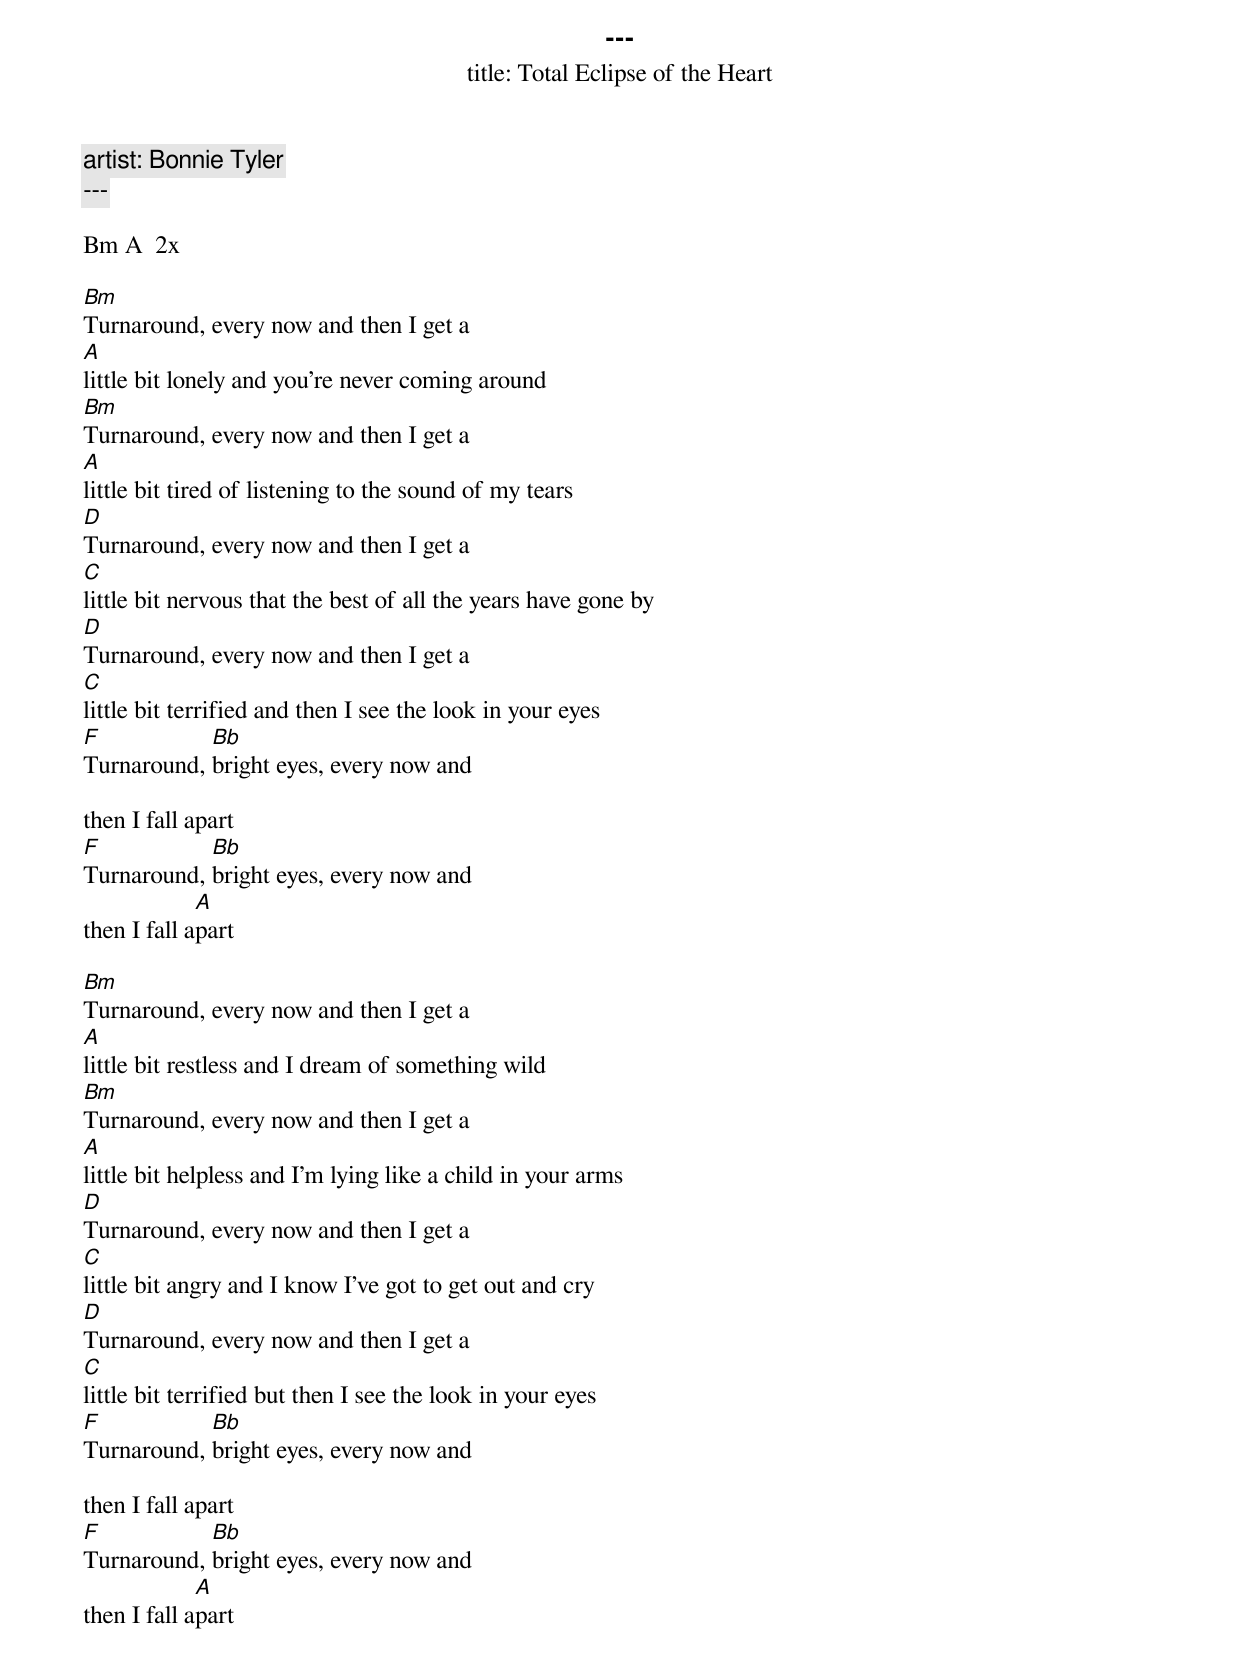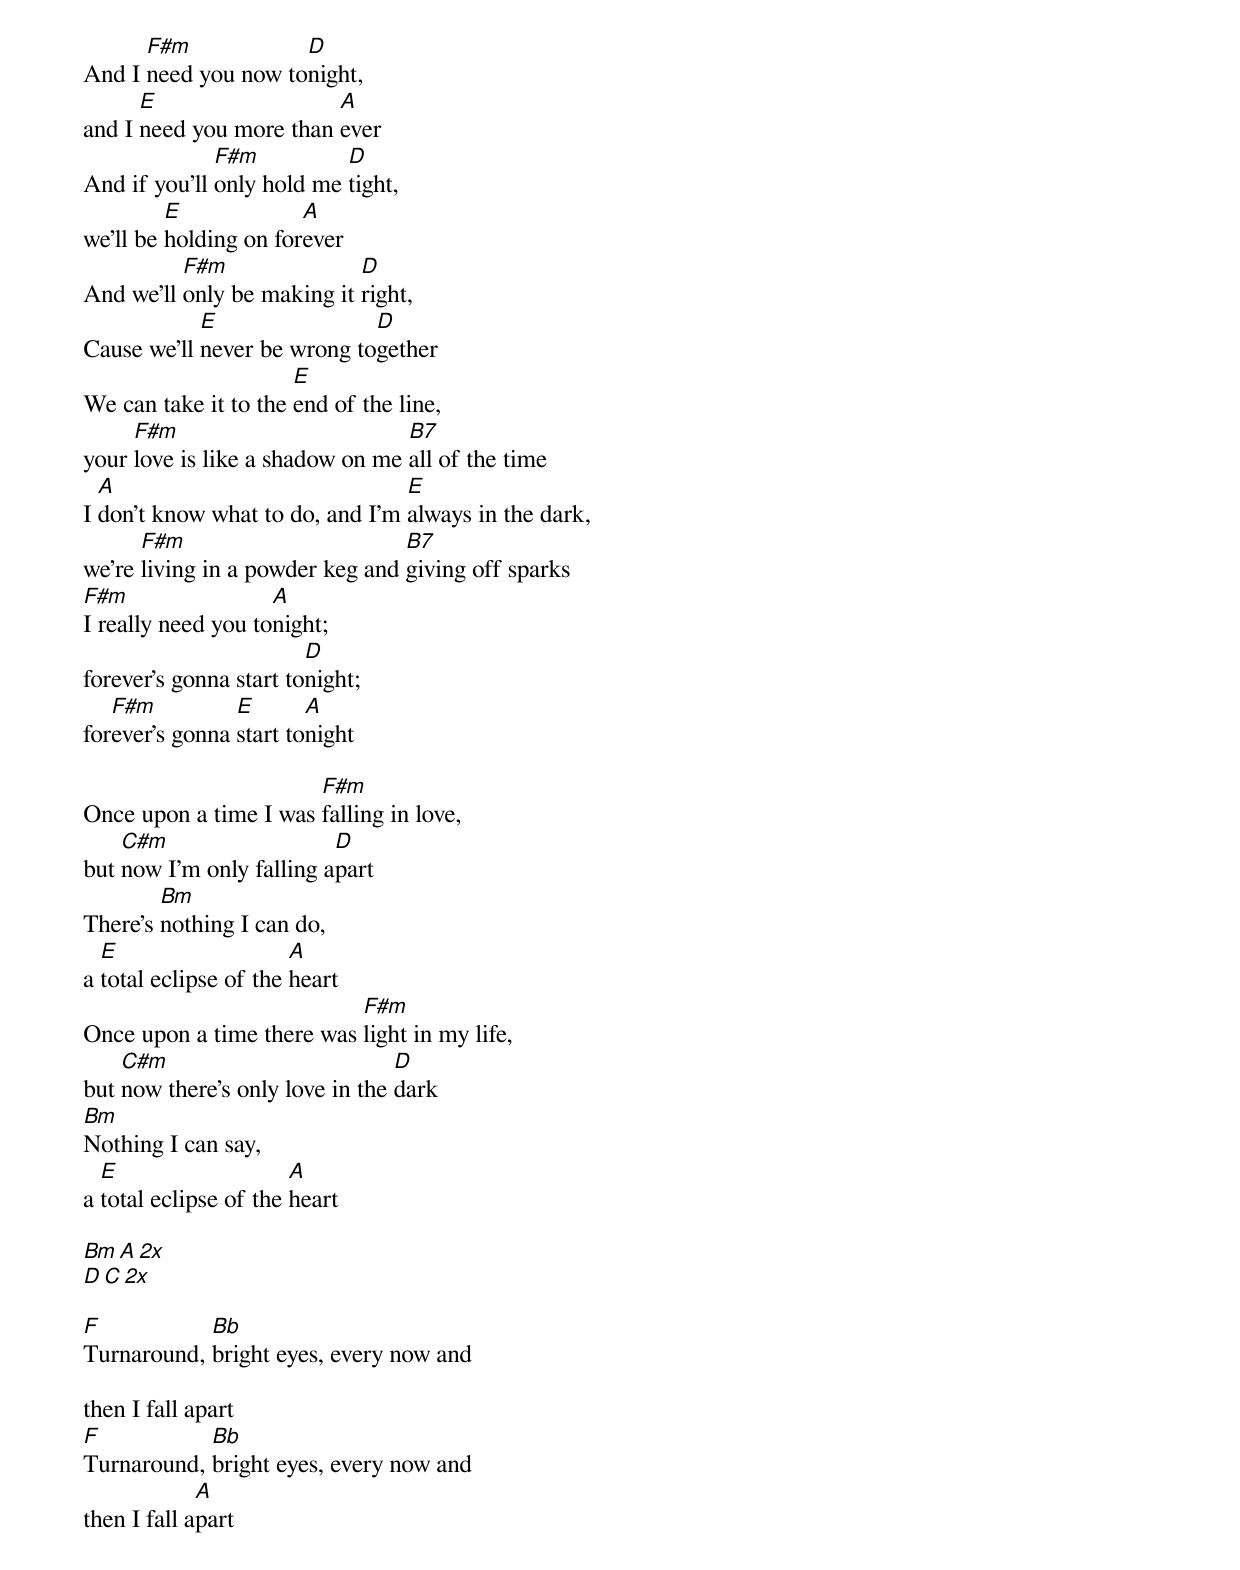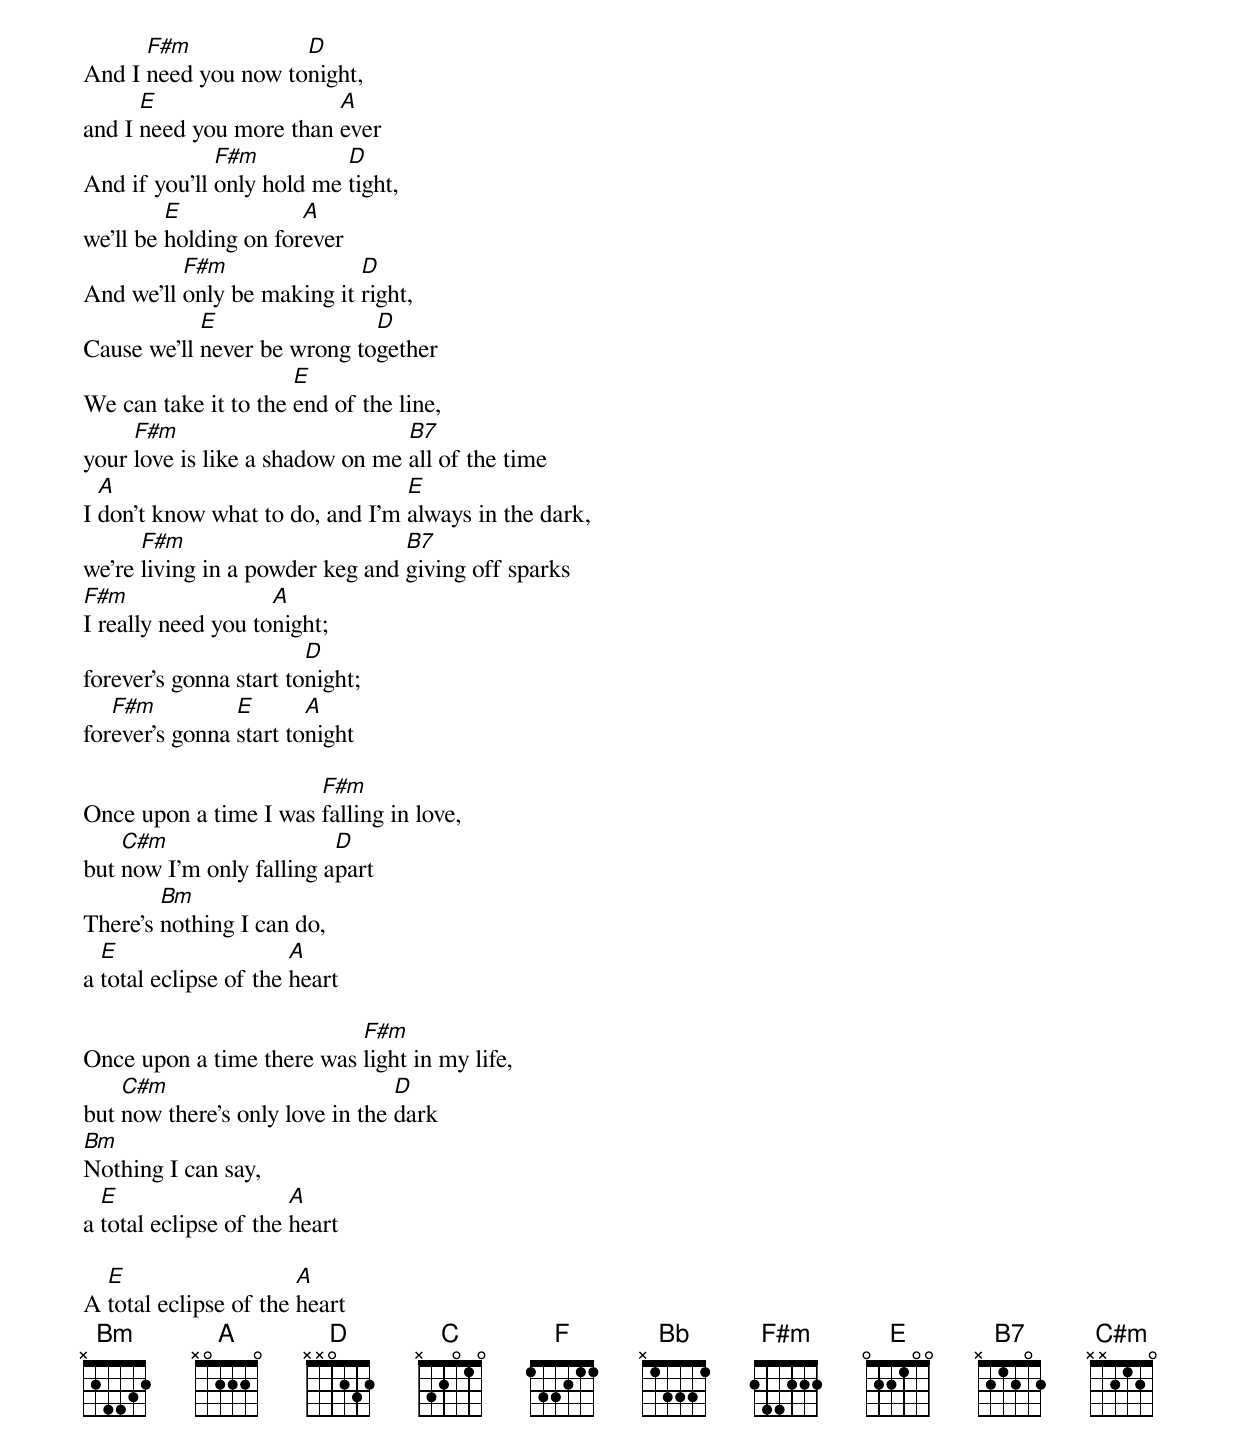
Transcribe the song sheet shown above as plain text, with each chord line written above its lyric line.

---
title: Total Eclipse of the Heart
artist: Bonnie Tyler
---

Bm A  2x

Bm
Turnaround, every now and then I get a
A
little bit lonely and you're never coming around
Bm
Turnaround, every now and then I get a
A
little bit tired of listening to the sound of my tears
D
Turnaround, every now and then I get a
C
little bit nervous that the best of all the years have gone by
D
Turnaround, every now and then I get a
C
little bit terrified and then I see the look in your eyes
F           Bb
Turnaround, bright eyes, every now and

then I fall apart
F           Bb
Turnaround, bright eyes, every now and
             A
then I fall apart

Bm
Turnaround, every now and then I get a
A
little bit restless and I dream of something wild
Bm
Turnaround, every now and then I get a
A
little bit helpless and I'm lying like a child in your arms
D
Turnaround, every now and then I get a
C
little bit angry and I know I've got to get out and cry
D
Turnaround, every now and then I get a
C
little bit terrified but then I see the look in your eyes
F           Bb
Turnaround, bright eyes, every now and

then I fall apart
F           Bb
Turnaround, bright eyes, every now and
             A
then I fall apart

      F#m            D
And I need you now tonight,
      E                  A
and I need you more than ever
              F#m          D
And if you'll only hold me tight,
         E             A
we'll be holding on forever
          F#m               D
And we'll only be making it right,
            E                D
Cause we'll never be wrong together
                      E
We can take it to the end of the line,
     F#m                         B7
your love is like a shadow on me all of the time
  A                              E
I don't know what to do, and I'm always in the dark,
      F#m                        B7
we're living in a powder keg and giving off sparks
F#m                 A
I really need you tonight;
                        D
forever's gonna start tonight;
   F#m          E       A
forever's gonna start tonight

                       F#m
Once upon a time I was falling in love,
    C#m                   D
but now I'm only falling apart
        Bm
There's nothing I can do,
  E                    A
a total eclipse of the heart
                           F#m
Once upon a time there was light in my life,
    C#m                          D
but now there's only love in the dark
Bm
Nothing I can say,
  E                    A
a total eclipse of the heart

Bm A  2x
D  C  2x

F           Bb
Turnaround, bright eyes, every now and

then I fall apart
F           Bb
Turnaround, bright eyes, every now and
             A
then I fall apart

      F#m            D
And I need you now tonight,
      E                  A
and I need you more than ever
              F#m          D
And if you'll only hold me tight,
         E             A
we'll be holding on forever
          F#m               D
And we'll only be making it right,
            E                D
Cause we'll never be wrong together
                      E
We can take it to the end of the line,
     F#m                         B7
your love is like a shadow on me all of the time
  A                              E
I don't know what to do, and I'm always in the dark,
      F#m                        B7
we're living in a powder keg and giving off sparks
F#m                 A
I really need you tonight;
                        D
forever's gonna start tonight;
   F#m          E       A
forever's gonna start tonight

                       F#m
Once upon a time I was falling in love,
    C#m                   D
but now I'm only falling apart
        Bm
There's nothing I can do,
  E                    A
a total eclipse of the heart

                           F#m
Once upon a time there was light in my life,
    C#m                          D
but now there's only love in the dark
Bm
Nothing I can say,
  E                    A
a total eclipse of the heart

  E                    A
A total eclipse of the heart
